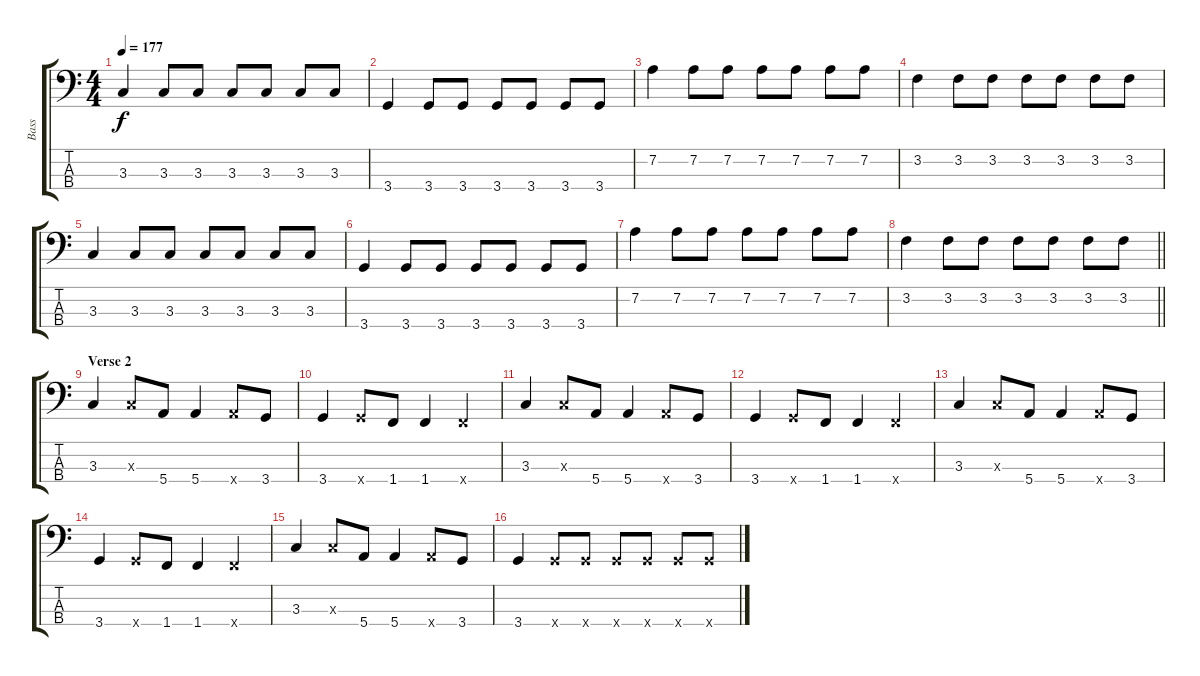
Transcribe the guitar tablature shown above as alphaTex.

\track ("Bass" "Bass") {instrument electricbasspick}
\staff {score tabs}
\tuning (G2 D2 A1 E1) {hide}
\ts (4 4)
\tempo 177
\clef f4
\ks c
3.3.4{dy f} 3.3.8 3.3.8 3.3.8 3.3.8 3.3.8 3.3.8 |
3.4.4 3.4.8 3.4.8 3.4.8 3.4.8 3.4.8 3.4.8 |
7.2.4 7.2.8 7.2.8 7.2.8 7.2.8 7.2.8 7.2.8 |
3.2.4 3.2.8 3.2.8 3.2.8 3.2.8 3.2.8 3.2.8 |
3.3.4 3.3.8 3.3.8 3.3.8 3.3.8 3.3.8 3.3.8 |
3.4.4 3.4.8 3.4.8 3.4.8 3.4.8 3.4.8 3.4.8 |
7.2.4 7.2.8 7.2.8 7.2.8 7.2.8 7.2.8 7.2.8 |
\barLineRight lightlight
3.2.4 3.2.8 3.2.8 3.2.8 3.2.8 3.2.8 3.2.8 |
\section ("" "Verse 2")
3.3.4 3.3{x}.8 5.4.8 5.4.4 5.4{x}.8 3.4.8 |
3.4.4 3.4{x}.8 1.4.8 1.4.4 1.4{x}.4 |
3.3.4 3.3{x}.8 5.4.8 5.4.4 5.4{x}.8 3.4.8 |
3.4.4 3.4{x}.8 1.4.8 1.4.4 1.4{x}.4 |
3.3.4 3.3{x}.8 5.4.8 5.4.4 5.4{x}.8 3.4.8 |
3.4.4 3.4{x}.8 1.4.8 1.4.4 1.4{x}.4 |
3.3.4 3.3{x}.8 5.4.8 5.4.4 5.4{x}.8 3.4.8 |
3.4.4 3.4{x}.8 3.4{x}.8 3.4{x}.8 3.4{x}.8 3.4{x}.8 3.4{x}.8
